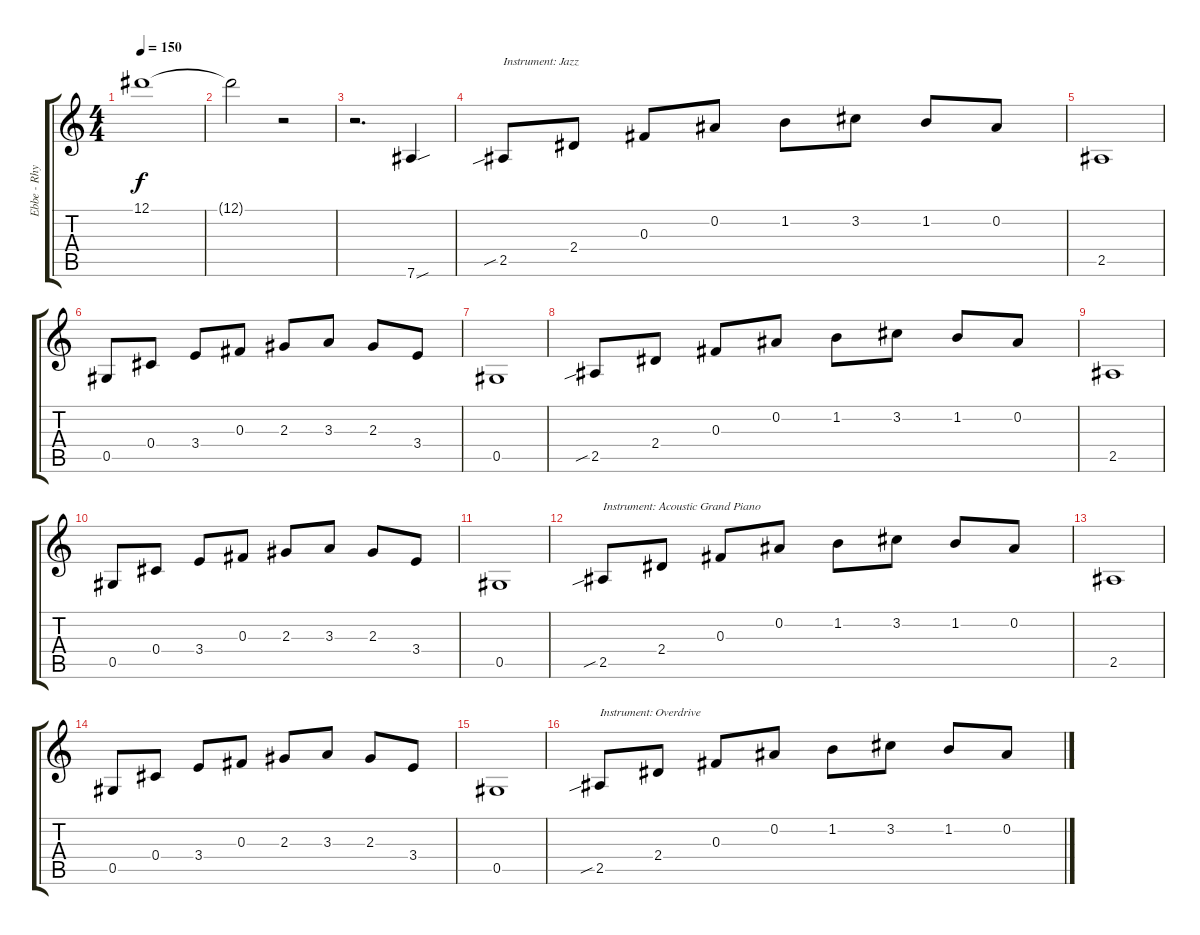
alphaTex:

\track ("Ebbe - Rhytm/Lead" "Ebbe - Rhy") {instrument overdrivenguitar}
\staff {score tabs}
\tuning (Eb4 Bb3 Gb3 Db3 Ab2 Eb2) {hide}
\ts (4 4)
\tempo 150
\clef g2
\ks c
12.1{t}.1{dy f} |
12.1{t}.2 r.2 |
r.2{d} 7.6{sou}.4 |
2.5{sib}.8{txt "Instrument: Jazz" instrument electricguitarjazz} 2.4.8 0.3.8 0.2.8 1.2.8 3.2.8 1.2.8 0.2.8 |
2.5.1 |
0.5.8 0.4.8 3.4.8 0.3.8 2.3.8 3.3.8 2.3.8 3.4.8 |
0.5.1 |
2.5{sib}.8 2.4.8 0.3.8 0.2.8 1.2.8 3.2.8 1.2.8 0.2.8 |
2.5.1 |
0.5.8 0.4.8 3.4.8 0.3.8 2.3.8 3.3.8 2.3.8 3.4.8 |
0.5.1 |
2.5{sib}.8{txt "Instrument: Acoustic Grand Piano" instrument acousticgrandpiano} 2.4.8 0.3.8 0.2.8 1.2.8 3.2.8 1.2.8 0.2.8 |
2.5.1 |
0.5.8 0.4.8 3.4.8 0.3.8 2.3.8 3.3.8 2.3.8 3.4.8 |
0.5.1 |
2.5{sib}.8{txt "Instrument: Overdrive" instrument overdrivenguitar} 2.4.8 0.3.8 0.2.8 1.2.8 3.2.8 1.2.8 0.2.8
